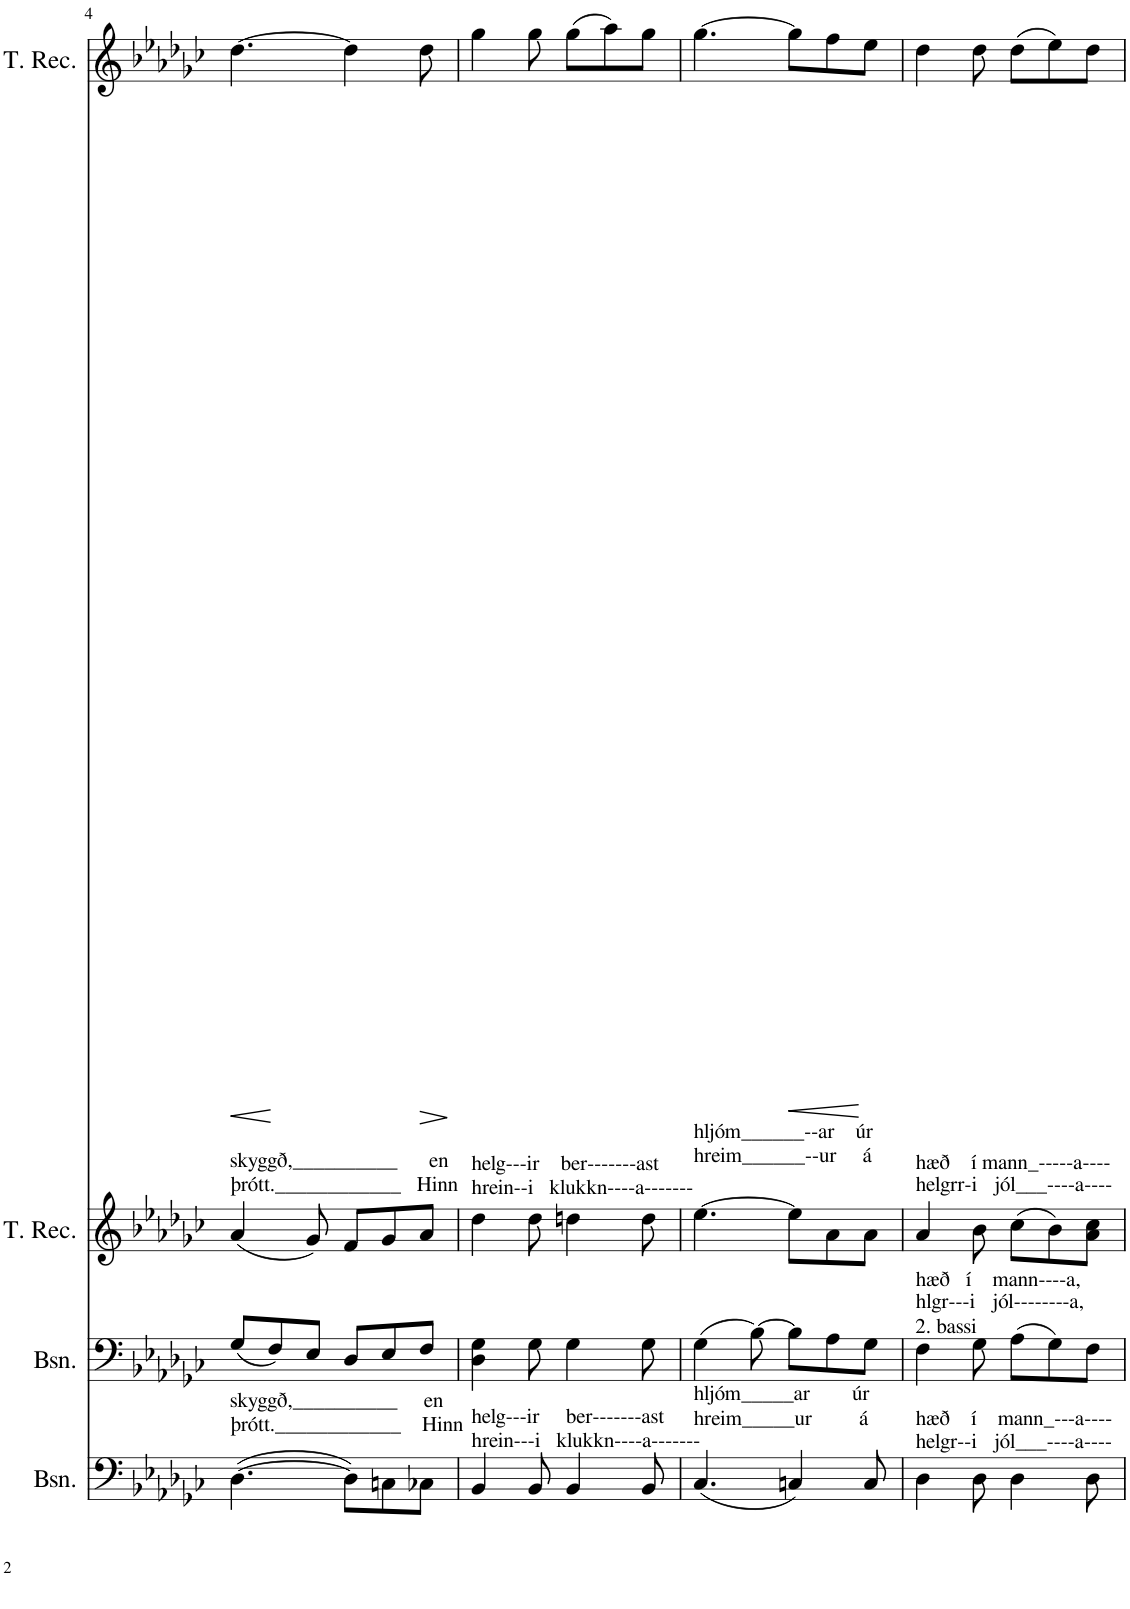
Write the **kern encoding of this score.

**kern	**dynam	**kern	**kern	**kern	**dynam
*part4	*part4	*part3	*part2	*part1	*part1
*staff4	*staff4	*staff3	*staff2	*staff1	*staff1
*I"Bassoon	*	*I"Bassoon	*I"Tenor Recorder	*I"Tenor Recorder	*
*I'Bsn.	*	*I'Bsn.	*I'T. Rec.	*I'T. Rec.	*
!!LO:PB:g=z
*clefF4	*	*clefF4	*clefG2	*clefG2	*
*k[b-e-a-d-g-c-]	*	*k[b-e-a-d-g-c-]	*k[b-e-a-d-g-c-]	*k[b-e-a-d-g-c-]	*
*M6/8	*	*M6/8	*M6/8	*M6/8	*
=4	=4	=4	=4	=4	=4
!	!	!	!LO:TX:a:t=þrótt.____________   Hinn	!	!
!	!	!	!LO:TX:a:t=skyggð,__________      en	!	!
!LO:TX:a:t=þrótt.____________    Hinn	!	!	!	!	!
!LO:TX:a:t=skyggð,__________     en	!	!	!	!	!
!	!LO:HP:b	!	!	!	!LO:HP:b
([4.D-\	<	(8G-/L	(4a-/	[4.dd-\	<
.	.	8F/)	.	.	.
.	.	8E-/J	8g-/)	.	.
8D-\L])	.	8D-/L	8f/L	4dd-\]	.
8Cn\	.	8E-/	8g-/	.	.
!	!LO:HP:b	!	!	!	!LO:HP:b
8C-X\J	>	8F/J	8a-/J	8dd-\	>
.	[ ]	.	.	.	[ ]
=5	=5	=5	=5	=5	=5
!	!	!	!LO:TX:a:t=hrein--i   klukkn----a-------	!	!
!	!	!	!LO:TX:a:t=helg---ir    ber-------ast	!	!
!LO:TX:a:t=hrein---i   klukkn----a-------	!	!	!	!	!
!LO:TX:a:t=helg---ir     ber-------ast	!	!	!	!	!
4BB-/	.	4D-\ 4G-\	4dd-\	4gg-\	.
8BB-/	.	8G-\	8dd-\	8gg-\	.
4BB-/	.	4G-\	4ddn\	(8gg-\L	.
.	.	.	.	8aa-\)	.
8BB-/	.	8G-\	8dd\	8gg-\J	.
=6	=6	=6	=6	=6	=6
!	!	!	!LO:TX:a:t=hreim______--ur     á	!	!
!	!	!	!LO:TX:a:t=hljóm______--ar    úr	!	!
!LO:TX:a:t=hreim_____ur         á	!	!	!	!	!
!LO:TX:a:t=hljóm_____ar        úr	!	!	!	!	!
(4.C-/	.	(4G-\	[4.ee-\	[4.gg-\	.
.	.	[8B-\)	.	.	.
!	!LO:HP:b	!	!	!	!LO:HP:b
4Cn/)	<	8B-\L]	8ee-\L]	8gg-\L]	<
.	.	8A-\	8a-\	8ff\	.
8C/	.	8G-\J	8a-\J	8ee-\J	.
.	[	.	.	.	[
=7	=7	=7	=7	=7	=7
!	!	!	!LO:TX:a:t=helgrr-i   jól___----a----	!	!
!	!	!	!LO:TX:a:t=hæð    í mann_-----a----	!	!
!	!	!LO:TX:a:t=2. bassi	!	!	!
!	!	!LO:TX:a:t=hlgr---i   jól--------a,	!	!	!
!	!	!LO:TX:a:t=hæð   í    mann----a,	!	!	!
!LO:TX:a:t=helgr--i   jól___----a----	!	!	!	!	!
!LO:TX:a:t=hæð    í    mann_---a----	!	!	!	!	!
!	!LO:HP:b	!	!	!	!
4D-\	<	4F\	4a-/	4dd-\	.
8D-\	.	8G-\	8b-\	8dd-\	.
4D-\	.	(8A-\L	(8cc-\L	(8dd-\L	.
.	.	8G-\)	8b-\)	8ee-\)	.
8D-\	.	8F\J	8a-\ 8cc-\J	8dd-\J	.
.	[	.	.	.	.
=	=	=	=	=	=
*-	*-	*-	*-	*-	*-
